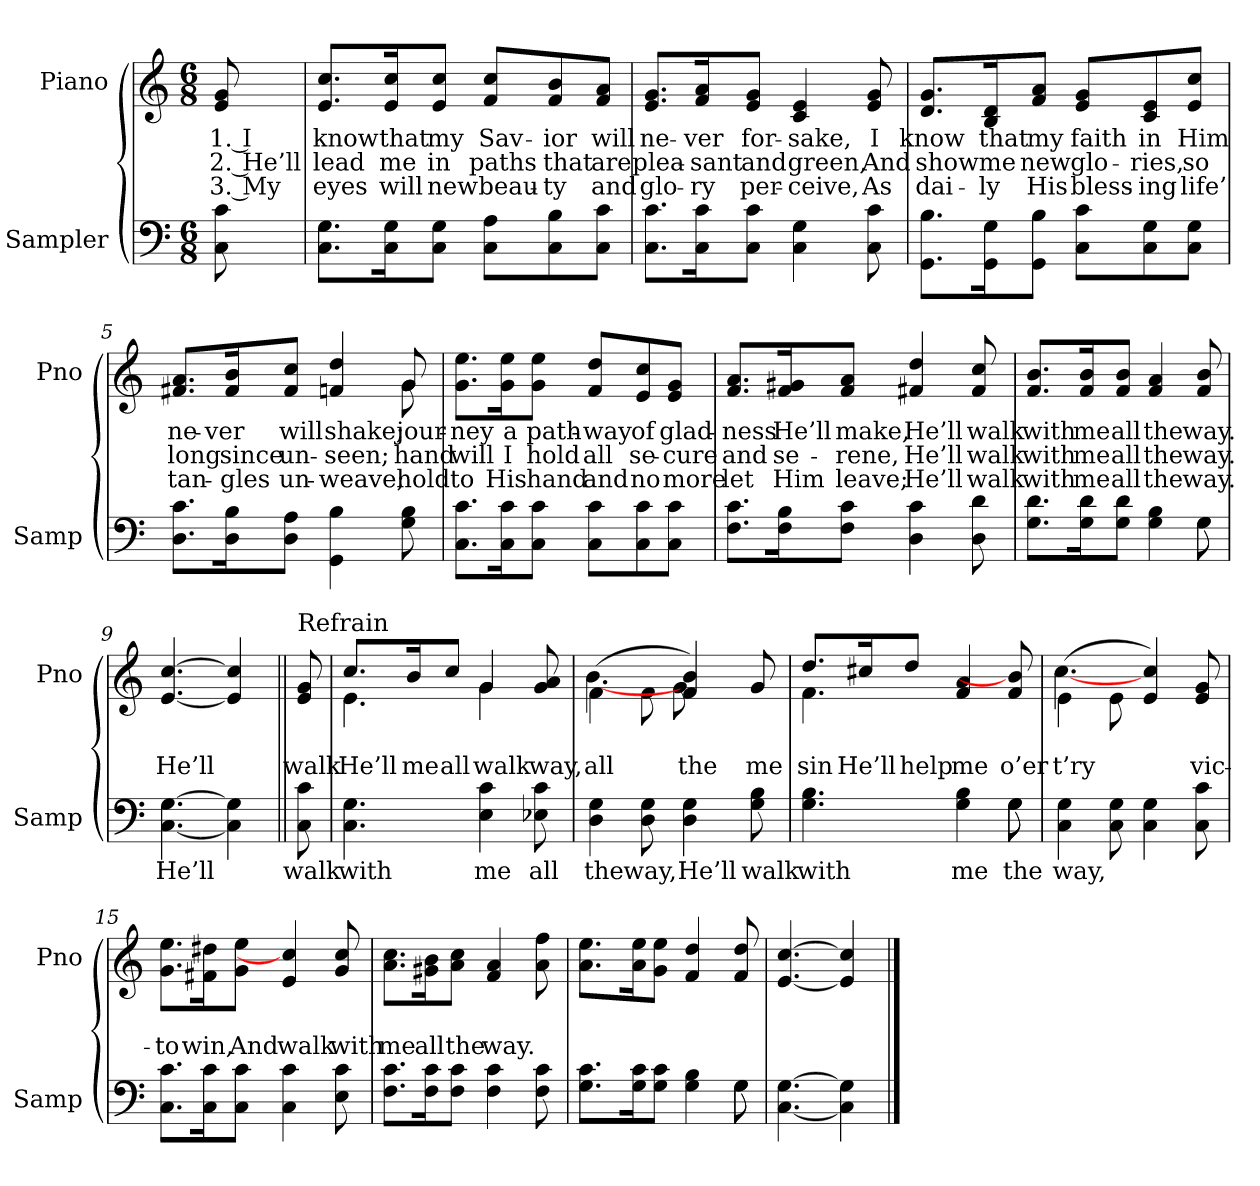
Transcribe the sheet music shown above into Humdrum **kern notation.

**kern	**text	**kern	**text	**text	**text
*part2	*part2	*part1	*part1	*part1	*part1
*staff2	*staff2	*staff1	*staff1	*staff1	*staff1
*I"Sampler	*	*I"Piano	*	*	*
*I'Samp	*	*I'Pno	*	*	*
*clefF4	*	*clefG2	*	*	*
*M6/8	*	*M6/8	*	*	*
=1	=1	=1	=1	=1	=1
8C 8c	.	8e 8g	1. I	2. He’ll	3. My
=2	=2	=2	=2	=2	=2
8.C\ 8.G\L	.	8.e/ 8.cc/L	know	lead	eyes
16C\ 16G\K	.	16e/ 16cc/K	that	me	will
8C\ 8G\J	.	8e/ 8cc/J	my	in	new
8C\ 8A\L	.	8f/ 8cc/L	Sav-	paths	beau-
8C\ 8B\	.	8f/ 8b/	-ior	that	-ty
8C\ 8c\J	.	8f/ 8a/J	will	are	and
=3	=3	=3	=3	=3	=3
8.C\ 8.c\L	.	8.e/ 8.g/L	ne-	plea-	glo-
16C\ 16c\K	.	16f/ 16a/K	-ver	-sant	-ry
8C\ 8c\J	.	8e/ 8g/J	for-	and	per-
4C 4G	.	4c 4e	-sake,	green,	-ceive,
8C 8c	.	8e 8g	I	And	As
=4	=4	=4	=4	=4	=4
8.GG\ 8.B\L	.	8.d/ 8.g/L	know	show	dai-
16GG\ 16G\K	.	16B/ 16d/K	that	me	-ly
8GG\ 8B\J	.	8f/ 8a/J	my	new	His
8C\ 8c\L	.	8e/ 8g/L	faith	glo-	bless-
8C\ 8G\	.	8c/ 8e/	in	-ries,	-ing
8C\ 8G\J	.	8e/ 8cc/J	Him	so	life’
=5	=5	=5	=5	=5	=5
*	*	*^	*	*	*
8.D\ 8.c\L	.	8.f#X/ 8.a/L	8ryy	ne-	long	tan-
*	*	*v	*v	*	*	*
16D\ 16B\K	.	16f#/ 16b/K	-ver	since	-gles
8D\ 8A\J	.	8f#/ 8cc/J	will	un-	un-
4GG 4B	.	4fn 4dd	shake;	-seen;	-weave;
*	*	*^	*	*	*
8G 8B	.	8g/	8g	jour-	hand	hold
*	*	*v	*v	*	*	*
=6	=6	=6	=6	=6	=6
8.C\ 8.c\L	.	8.g\ 8.ee\L	-ney	will	to
16C\ 16c\K	.	16g\ 16ee\K	a	I	His
8C\ 8c\J	.	8g\ 8ee\J	path-	hold	hand
8C\ 8c\L	.	8f/ 8dd/L	-way	all	and
8C\ 8c\	.	8e/ 8cc/	of	se-	no
8C\ 8c\J	.	8e/ 8g/J	glad-	-cure	more
=7	=7	=7	=7	=7	=7
8.F\ 8.c\L	.	8.f/ 8.a/L	-ness	and	let
16F\ 16B\K	.	16f/ 16g#X/K	He’ll	se-	Him
8F\ 8c\J	.	8f/ 8a/J	make,	-rene,	leave;
4D 4c	.	4f#X 4dd	He’ll	He’ll	He’ll
8D 8d	.	8f# 8cc	walk	walk	walk
=8	=8	=8	=8	=8	=8
*^	*	*	*	*	*
8.G\ 8.d\L	8ryy	.	8.f/ 8.b/L	with	with	with
*v	*v	*	*	*	*	*
16G\ 16d\K	.	16f/ 16b/K	me	me	me
8G\ 8d\J	.	8f/ 8b/J	all	all	all
4G 4B	.	4f 4a	the	the	the
*^	*	*	*	*	*
8G\	8G	.	8f 8b	way.	way.	way.
*v	*v	*	*	*	*	*
=9	=9	=9	=9	=9	=9
[4.C [4.G	He’ll	[4.e [4.cc	.	He’ll	.
4C] 4G]	.	4e] 4cc]	.	.	.
=10||	=10||	=10||	=10||	=10||	=10||
!	!	!LO:TX:t=Refrain	!	!	!
8C 8c	walk	8e 8g	.	walk	.
=11	=11	=11	=11	=11	=11
*	*	*^	*	*	*
4.C 4.G	with	8.cc/L	4.e	.	He’ll	.
.	.	16b/K	.	.	me	.
.	.	8cc/J	.	.	all	.
4E 4c	me	4g/	4g	.	walk	.
8E-X 8c	all	8g 8a	8ryy	.	way,	.
=12	=12	=12	=12	=12	=12	=12
4D 4G	the	(4f\	[4.b	.	all	.
8D 8G	way,	8f\	.	.	.	.
4D 4G	He’ll	4f 4b)	8g	.	the	.
.	.	.	4ryy	.	.	.
8G 8B	walk	8g/	.	.	me	.
=13	=13	=13	=13	=13	=13	=13
*^	*	*	*	*	*	*
4.G 4.B	8ryy	with	8.dd/L	4.f	.	sin	.
*v	*v	*	*	*	*	*	*
.	.	16cc#X/K	.	.	He’ll	.
.	.	8dd/J	.	.	help	.
4G 4B	me	4f 4a	4.ryy	.	me	.
*^	*	*	*	*	*	*
8G\	8G	the	8f 8b]	.	.	o’er	.
*v	*v	*	*	*	*	*	*
=14	=14	=14	=14	=14	=14	=14
4C 4G	way,	(4e\	[4.cc	.	-t’ry	.
8C 8G	.	8e\	.	.	.	.
4C 4G	.	4e/ 4cc/)	4.ryy	.	.	.
8C 8c	.	8e 8g	.	.	vic-	.
*	*	*v	*v	*	*	*
=15	=15	=15	=15	=15	=15
8.C\ 8.c\L	.	8.g\ 8.ee\L	.	to	.
16C\ 16c\K	.	16f#X\ 16dd#X\K	.	win,	.
8C\ 8c\J	.	8g\ 8ee\J	.	And	.
4C 4c	.	4e 4cc]	.	walk	.
8E 8c	.	8g 8cc	.	with	.
=16	=16	=16	=16	=16	=16
8.F\ 8.c\L	.	8.a\ 8.cc\L	.	me	.
16F\ 16c\K	.	16g#X\ 16b\K	.	all	.
8F\ 8c\J	.	8a\ 8cc\J	.	the	.
4F 4c	.	4f 4a	.	way.	.
8F 8c	.	8a 8ff	.	.	.
=17	=17	=17	=17	=17	=17
*^	*	*	*	*	*
8.G\ 8.c\L	8ryy	.	8.a\ 8.ee\L	.	.	.
*v	*v	*	*	*	*	*
16G\ 16c\K	.	16a\ 16ee\K	.	.	.
8G\ 8c\J	.	8g\ 8ee\J	.	.	.
4G 4B	.	4f 4dd	.	.	.
*^	*	*	*	*	*
8G\	8G	.	8f 8dd	.	.	.
*v	*v	*	*	*	*	*
=18	=18	=18	=18	=18	=18
[4.C [4.G	.	[4.e [4.cc	.	.	.
4C] 4G]	.	4e] 4cc]	.	.	.
==	==	==	==	==	==
*-	*-	*-	*-	*-	*-
